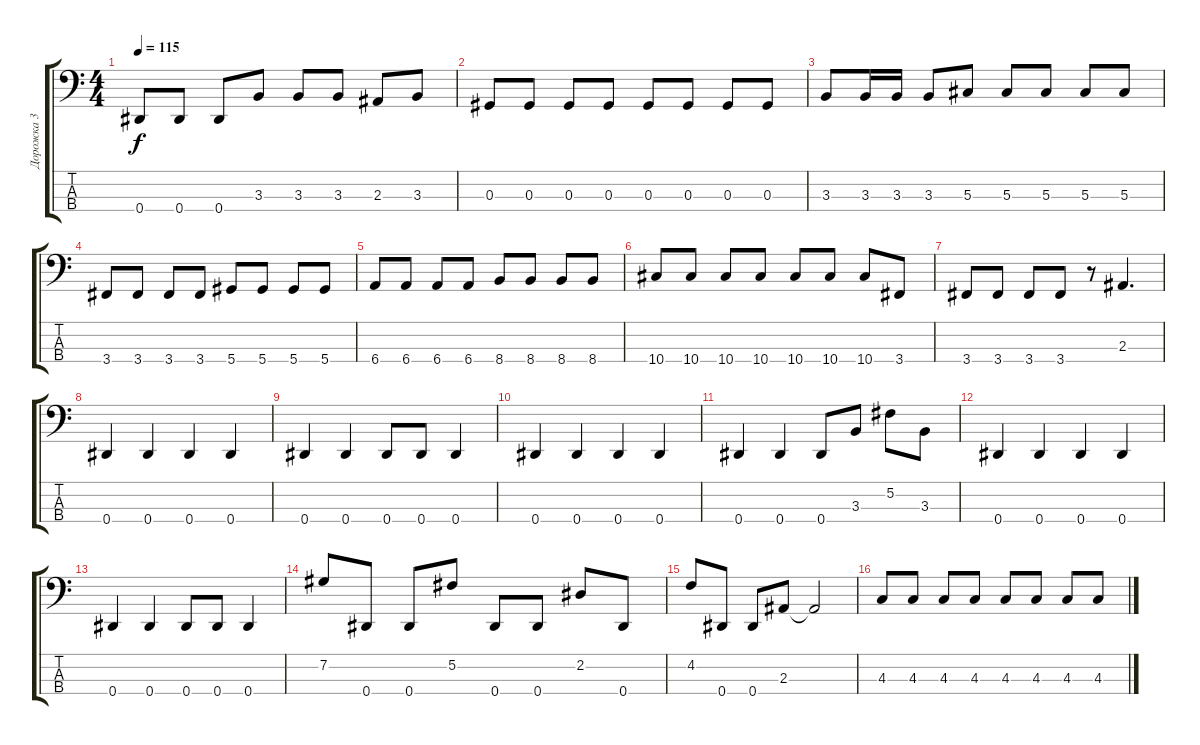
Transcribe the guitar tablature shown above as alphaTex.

\track ("Дорожка 3" "Дорожка 3") {instrument electricbassfinger}
\staff {score tabs}
\tuning (Gb2 Db2 Ab1 Eb1) {hide}
\ts (4 4)
\tempo 115
\clef f4
\ks c
0.4.8{dy f} 0.4.8 0.4.8 3.3.8 3.3.8 3.3.8 2.3.8 3.3.8 |
0.3.8 0.3.8 0.3.8 0.3.8 0.3.8 0.3.8 0.3.8 0.3.8 |
3.3.8 3.3.16 3.3.16 3.3.8 5.3.8 5.3.8 5.3.8 5.3.8 5.3.8 |
3.4.8 3.4.8 3.4.8 3.4.8 5.4.8 5.4.8 5.4.8 5.4.8 |
6.4.8 6.4.8 6.4.8 6.4.8 8.4.8 8.4.8 8.4.8 8.4.8 |
10.4.8 10.4.8 10.4.8 10.4.8 10.4.8 10.4.8 10.4.8 3.4.8 |
3.4.8 3.4.8 3.4.8 3.4.8 r.8 2.3.4{d} |
0.4.4 0.4.4 0.4.4 0.4.4 |
0.4.4 0.4.4 0.4.8 0.4.8 0.4.4 |
0.4.4 0.4.4 0.4.4 0.4.4 |
0.4.4 0.4.4 0.4.8 3.3.8 5.2.8 3.3.8 |
0.4.4 0.4.4 0.4.4 0.4.4 |
0.4.4 0.4.4 0.4.8 0.4.8 0.4.4 |
7.2.8 0.4.8 0.4.8 5.2.8 0.4.8 0.4.8 2.2.8 0.4.8 |
4.2.8 0.4.8 0.4.8 2.3.8 2.3{t}.2 |
4.3.8 4.3.8 4.3.8 4.3.8 4.3.8 4.3.8 4.3.8 4.3.8
